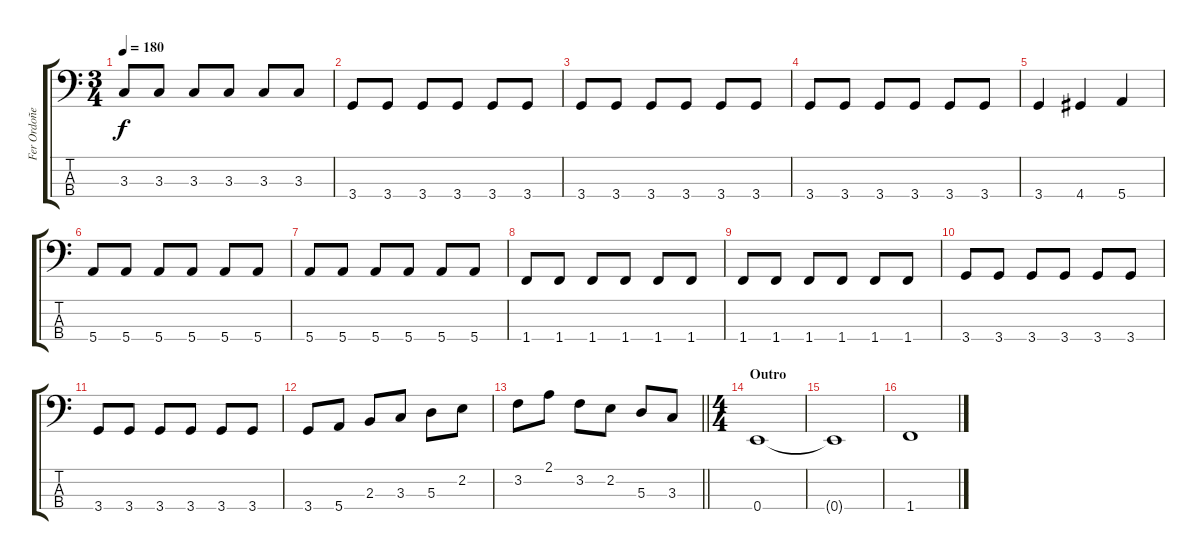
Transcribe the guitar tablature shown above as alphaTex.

\track ("Fer Ordoñez" "Fer Ordoñe") {instrument electricbassfinger}
\staff {score tabs}
\tuning (G2 D2 A1 E1) {hide}
\ts (3 4)
\tempo 180
\clef f4
\ks c
3.3.8{dy f} 3.3.8 3.3.8 3.3.8 3.3.8 3.3.8 |
3.4.8 3.4.8 3.4.8 3.4.8 3.4.8 3.4.8 |
3.4.8 3.4.8 3.4.8 3.4.8 3.4.8 3.4.8 |
3.4.8 3.4.8 3.4.8 3.4.8 3.4.8 3.4.8 |
3.4.4 4.4.4 5.4.4 |
5.4.8 5.4.8 5.4.8 5.4.8 5.4.8 5.4.8 |
5.4.8 5.4.8 5.4.8 5.4.8 5.4.8 5.4.8 |
1.4.8 1.4.8 1.4.8 1.4.8 1.4.8 1.4.8 |
1.4.8 1.4.8 1.4.8 1.4.8 1.4.8 1.4.8 |
3.4.8 3.4.8 3.4.8 3.4.8 3.4.8 3.4.8 |
3.4.8 3.4.8 3.4.8 3.4.8 3.4.8 3.4.8 |
3.4.8 5.4.8 2.3.8 3.3.8 5.3.8 2.2.8 |
\barLineRight lightlight
3.2.8 2.1.8 3.2.8 2.2.8 5.3.8 3.3.8 |
\ts (4 4)
\section ("" "Outro")
0.4.1 |
0.4{t}.1 |
1.4.1
